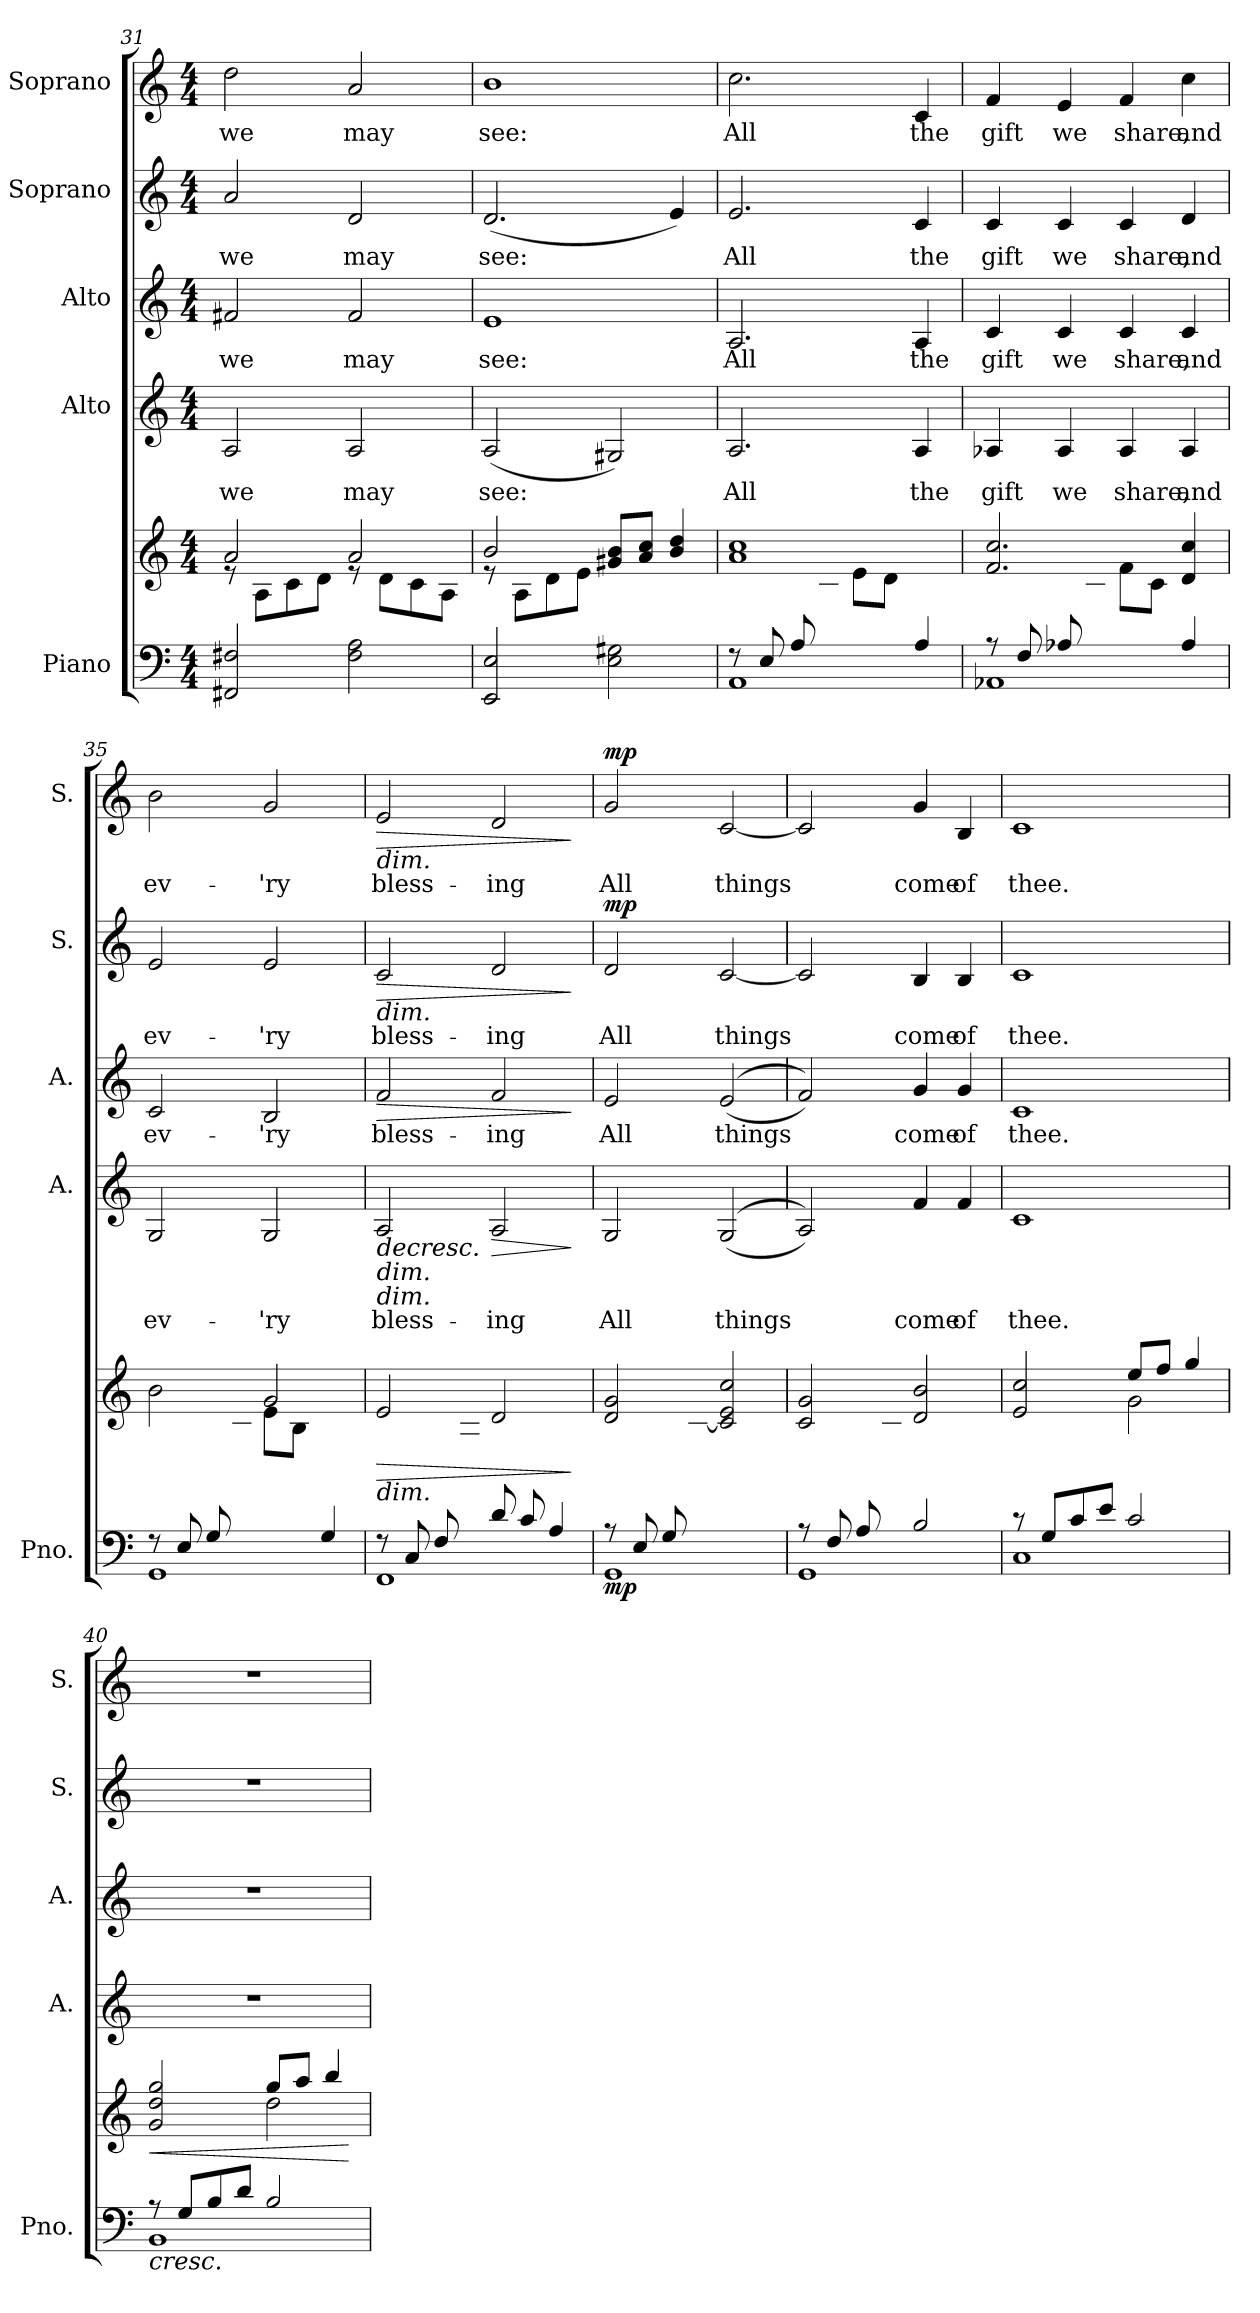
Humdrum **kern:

**kern	**kern	**dynam	**kern	**text	**dynam	**kern	**text	**dynam	**kern	**text	**dynam	**kern	**text	**dynam
*part5	*part5	*part5	*part4	*part4	*part4	*part3	*part3	*part3	*part2	*part2	*part2	*part1	*part1	*part1
*staff6	*staff5	*staff5/6	*staff4	*staff4	*staff4	*staff3	*staff3	*staff3	*staff2	*staff2	*staff2	*staff1	*staff1	*staff1
*I"Piano	*	*	*I"Alto	*	*	*I"Alto	*	*	*I"Soprano	*	*	*I"Soprano	*	*
*I'Pno.	*	*	*I'A.	*	*	*I'A.	*	*	*I'S.	*	*	*I'S.	*	*
*clefF4	*clefG2	*	*clefG2	*	*	*clefG2	*	*	*clefG2	*	*	*clefG2	*	*
*k[]	*k[]	*	*k[]	*	*	*k[]	*	*	*k[]	*	*	*k[]	*	*
*M4/4	*M4/4	*	*M4/4	*	*	*M4/4	*	*	*M4/4	*	*	*M4/4	*	*
=31	=31	=31	=31	=31	=31	=31	=31	=31	=31	=31	=31	=31	=31	=31
*	*^	*	*	*	*	*	*	*	*	*	*	*	*	*
2FF#X/ 2F#X/	2a/	8re	.	2A/	we	.	2f#X/	we	.	2a/	we	.	2dd\	we	.
.	.	8A\L	.	.	.	.	.	.	.	.	.	.	.	.	.
.	.	8c\	.	.	.	.	.	.	.	.	.	.	.	.	.
.	.	8d\J	.	.	.	.	.	.	.	.	.	.	.	.	.
2F#\ 2A\	2a/	8re	.	2A/	may	.	2f#/	may	.	2d/	may	.	2a/	may	.
.	.	8d\L	.	.	.	.	.	.	.	.	.	.	.	.	.
.	.	8c\	.	.	.	.	.	.	.	.	.	.	.	.	.
.	.	8A\J	.	.	.	.	.	.	.	.	.	.	.	.	.
!!LO:PB:g=z
=32	=32	=32	=32	=32	=32	=32	=32	=32	=32	=32	=32	=32	=32	=32	=32
2EE/ 2E/	2b/	8re	.	(2A/	see:	.	1e	see:	.	(2.d/	see:	.	1b	see:	.
.	.	8A\L	.	.	.	.	.	.	.	.	.	.	.	.	.
.	.	8d\	.	.	.	.	.	.	.	.	.	.	.	.	.
.	.	8e\J	.	.	.	.	.	.	.	.	.	.	.	.	.
2E\ 2G#X\	8g#X/ 8b/L	2ryy	.	2G#X/)	.	.	.	.	.	.	.	.	.	.	.
.	8a/ 8cc/J	.	.	.	.	.	.	.	.	.	.	.	.	.	.
.	4b/ 4dd/	.	.	.	.	.	.	.	.	4e/)	.	.	.	.	.
=33	=33	=33	=33	=33	=33	=33	=33	=33	=33	=33	=33	=33	=33	=33	=33
*^	*	*	*	*	*	*	*	*	*	*	*	*	*	*	*
8r	1AA	1a 1cc	4.ryy	.	2.A/	All	.	2.A/	All	.	2.e/	All	.	2.cc\	All	.
8E/L	.	.	.	.	.	.	.	.	.	.	.	.	.	.	.	.
8A/	.	.	.	.	.	.	.	.	.	.	.	.	.	.	.	.
4.ryy	.	.	8c\J	.	.	.	.	.	.	.	.	.	.	.	.	.
.	.	.	8e\L	.	.	.	.	.	.	.	.	.	.	.	.	.
.	.	.	8d\J	.	.	.	.	.	.	.	.	.	.	.	.	.
4A/	.	.	4ryy	.	4A/	the	.	4A/	the	.	4c/	the	.	4c/	the	.
=34	=34	=34	=34	=34	=34	=34	=34	=34	=34	=34	=34	=34	=34	=34	=34	=34
8r	1AA-X	2.f/ 2.cc/	4.ryy	.	4A-X/	gift	.	4c/	gift	.	4c/	gift	.	4f/	gift	.
8F/L	.	.	.	.	.	.	.	.	.	.	.	.	.	.	.	.
8A-X/	.	.	.	.	4A-/	we	.	4c/	we	.	4c/	we	.	4e/	we	.
4.ryy	.	.	8c\J	.	.	.	.	.	.	.	.	.	.	.	.	.
.	.	.	8f\L	.	4A-/	share,	.	4c/	share,	.	4c/	share,	.	4f/	share,	.
.	.	.	8c\J	.	.	.	.	.	.	.	.	.	.	.	.	.
4A-/	.	4d/ 4cc/	4ryy	.	4A-/	and	.	4c/	and	.	4d/	and	.	4cc\	and	.
=35	=35	=35	=35	=35	=35	=35	=35	=35	=35	=35	=35	=35	=35	=35	=35	=35
8r	1GG	2b\	4.ryy	.	2G/	ev-	.	2c/	ev-	.	2e/	ev-	.	2b\	ev-	.
8E/L	.	.	.	.	.	.	.	.	.	.	.	.	.	.	.	.
8G/	.	.	.	.	.	.	.	.	.	.	.	.	.	.	.	.
4.ryy	.	.	8c\J	.	.	.	.	.	.	.	.	.	.	.	.	.
.	.	2g/	8e\L	.	2G/	-'ry	.	2B/	-'ry	.	2e/	-'ry	.	2g/	-'ry	.
.	.	.	8B\J	.	.	.	.	.	.	.	.	.	.	.	.	.
4G/	.	.	4ryy	.	.	.	.	.	.	.	.	.	.	.	.	.
!!LO:LB:g=z
=36	=36	=36	=36	=36	=36	=36	=36	=36	=36	=36	=36	=36	=36	=36	=36	=36
!	!	!	!	!	!	!	!	!	!	!	!	!	!	!LO:TX:b:i:t=dim.	!	!
!	!	!	!	!	!	!	!	!	!	!	!LO:TX:b:i:t=dim.	!	!	!	!	!
!	!	!	!	!	!LO:TX:b:i:t=dim.	!	!	!	!	!	!	!	!	!	!	!
!	!	!	!	!	!LO:TX:b:i:t=dim.	!	!	!	!	!	!	!	!	!	!	!
!	!	!LO:TX:b:i:t=dim.	!	!	!	!	!	!	!	!	!	!	!	!	!	!
!	!	!	!	!LO:HP:b	!	!	!LO:HP:b	!	!	!LO:HP:b	!	!	!LO:HP:b	!	!	!LO:HP:b
8r	1FF	2e/	4.ryy	>	2A/	bless-	>	2f/	bless-	>	2c/	bless-	>	2e/	bless-	>
8C/L	.	.	.	.	.	.	.	.	.	.	.	.	.	.	.	.
8F/	.	.	.	.	.	.	.	.	.	.	.	.	.	.	.	.
8ryy	.	.	8A\J	.	.	.	.	.	.	.	.	.	.	.	.	.
!	!	!	!	!	!	!	!LO:HP:b	!	!	!	!	!	!	!	!	!
8d/L	.	2d/	2ryy	.	2A/	-ing	>	2f/	-ing	.	2d/	-ing	.	2d/	-ing	.
8c/J	.	.	.	.	.	.	.	.	.	.	.	.	.	.	.	.
4A/	.	.	.	.	.	.	.	.	.	.	.	.	.	.	.	.
*v	*v	*	*	*	*	*	*	*	*	*	*	*	*	*	*	*
*	*v	*v	*	*	*	*	*	*	*	*	*	*	*	*	*
.	.	]	.	.	] ]	.	.	]	.	.	]	.	.	]
=37	=37	=37	=37	=37	=37	=37	=37	=37	=37	=37	=37	=37	=37	=37
*^	*^	*	*	*	*	*	*	*	*	*	*	*	*	*
!	!	!	!	!LO:DY:b=2	!	!	!LO:DY:b	!	!	!	!	!	!	!	!	!
!	!	!	!	!	!	!	!LO:DY:n=1:b	!	!	!LO:DY:b	!	!	!	!	!	!
!	!	!	!	!	!	!	!	!	!	!LO:DY:n=1:b	!	!	!LO:DY:b	!	!	!LO:DY:b
8r	1GG	2d/ 2g/	4.ryy	mp	2G/	All	mp mp	2e/	All	mp mp	2d/	All	mp	2g/	All	mp
8E/L	.	.	.	.	.	.	.	.	.	.	.	.	.	.	.	.
8G/	.	.	.	.	.	.	.	.	.	.	.	.	.	.	.	.
8ryy	.	.	[8c\J	.	.	.	.	.	.	.	.	.	.	.	.	.
2ryy	.	2c/] 2e/ 2cc/	2ryy	.	((2G/	things	.	((2e/	things	.	[2c/	things	.	[2c/	things	.
=38	=38	=38	=38	=38	=38	=38	=38	=38	=38	=38	=38	=38	=38	=38	=38	=38
8r	1GG	2c/ 2g/	4.ryy	.	2A/))	.	.	2f/))	.	.	2c/]	.	.	2c/]	.	.
8F/L	.	.	.	.	.	.	.	.	.	.	.	.	.	.	.	.
8A/	.	.	.	.	.	.	.	.	.	.	.	.	.	.	.	.
8ryy	.	.	8c\J	.	.	.	.	.	.	.	.	.	.	.	.	.
2B/	.	2d/ 2b/	2ryy	.	4f/	come	.	4g/	come	.	4B/	come	.	4g/	come	.
.	.	.	.	.	4f/	of	.	4g/	of	.	4B/	of	.	4B/	of	.
=39	=39	=39	=39	=39	=39	=39	=39	=39	=39	=39	=39	=39	=39	=39	=39	=39
8r	1C	2e/ 2cc/	2ryy	.	1c	thee.	.	1c	thee.	.	1c	thee.	.	1c	thee.	.
8G/L	.	.	.	.	.	.	.	.	.	.	.	.	.	.	.	.
8c/	.	.	.	.	.	.	.	.	.	.	.	.	.	.	.	.
8e/J	.	.	.	.	.	.	.	.	.	.	.	.	.	.	.	.
2c/	.	8ee/L	2g\	.	.	.	.	.	.	.	.	.	.	.	.	.
.	.	8ff/J	.	.	.	.	.	.	.	.	.	.	.	.	.	.
.	.	4gg/	.	.	.	.	.	.	.	.	.	.	.	.	.	.
!!LO:PB:g=z
=40	=40	=40	=40	=40	=40	=40	=40	=40	=40	=40	=40	=40	=40	=40	=40	=40
!LO:TX:b:i:t=cresc.	!	!	!	!	!	!	!	!	!	!	!	!	!	!	!	!
!	!	!	!	!LO:HP:b	!	!	!	!	!	!	!	!	!	!	!	!
8r	1BB	2g/ 2dd/ 2gg/	2ryy	<	1r	.	.	1r	.	.	1r	.	.	1r	.	.
8G/L	.	.	.	.	.	.	.	.	.	.	.	.	.	.	.	.
8B/	.	.	.	.	.	.	.	.	.	.	.	.	.	.	.	.
8d/J	.	.	.	.	.	.	.	.	.	.	.	.	.	.	.	.
2B/	.	8gg/L	2dd\	.	.	.	.	.	.	.	.	.	.	.	.	.
.	.	8aa/J	.	.	.	.	.	.	.	.	.	.	.	.	.	.
.	.	4bb/	.	.	.	.	.	.	.	.	.	.	.	.	.	.
*v	*v	*	*	*	*	*	*	*	*	*	*	*	*	*	*	*
*	*v	*v	*	*	*	*	*	*	*	*	*	*	*	*	*
.	.	[	.	.	.	.	.	.	.	.	.	.	.	.
=	=	=	=	=	=	=	=	=	=	=	=	=	=	=
*-	*-	*-	*-	*-	*-	*-	*-	*-	*-	*-	*-	*-	*-	*-
